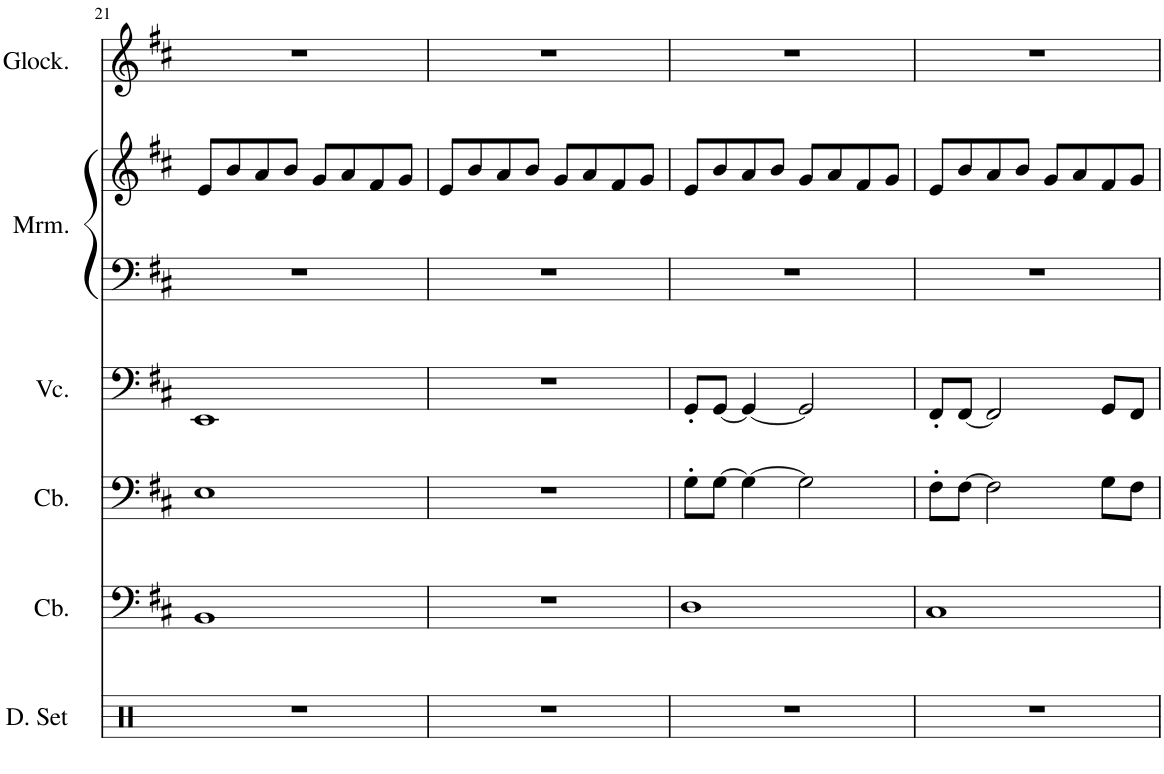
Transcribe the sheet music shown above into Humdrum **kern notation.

**kern	**kern	**kern	**kern	**kern	**kern	**kern
*part6	*part5	*part4	*part3	*part2	*part2	*part1
*staff7	*staff6	*staff5	*staff4	*staff3	*staff2	*staff1
*I"Drumset	*I"Contrabass	*I"Contrabass	*I"Violoncello	*I"Marimba	*	*I"Glockenspiel
*I'D. Set	*I'Cb.	*I'Cb.	*I'Vc.	*I'Mrm.	*	*I'Glock.
!!LO:PB:g=z
*clefX	*clefF4	*clefF4	*clefF4	*clefF4	*clefG2	*clefG2
*	*Trd7c12	*Trd7c12	*	*	*	*Trd-14c-24
*k[]	*k[f#c#]	*k[f#c#]	*k[f#c#]	*k[f#c#]	*k[f#c#]	*k[f#c#]
*M4/4	*M4/4	*M4/4	*M4/4	*M4/4	*M4/4	*M4/4
=21	=21	=21	=21	=21	=21	=21
1r	1BB	1E	1EE	1r	8e/L	1r
.	.	.	.	.	8b/	.
.	.	.	.	.	8a/	.
.	.	.	.	.	8b/J	.
.	.	.	.	.	8g/L	.
.	.	.	.	.	8a/	.
.	.	.	.	.	8f#/	.
.	.	.	.	.	8g/J	.
=22	=22	=22	=22	=22	=22	=22
1r	1r	1r	1r	1r	8e/L	1r
.	.	.	.	.	8b/	.
.	.	.	.	.	8a/	.
.	.	.	.	.	8b/J	.
.	.	.	.	.	8g/L	.
.	.	.	.	.	8a/	.
.	.	.	.	.	8f#/	.
.	.	.	.	.	8g/J	.
=23	=23	=23	=23	=23	=23	=23
1r	1D	8G'\L	8GG'/L	1r	8e/L	1r
.	.	[8G\J	[8GG/J	.	8b/	.
.	.	4G\_	4GG/_	.	8a/	.
.	.	.	.	.	8b/J	.
.	.	2G\]	2GG/]	.	8g/L	.
.	.	.	.	.	8a/	.
.	.	.	.	.	8f#/	.
.	.	.	.	.	8g/J	.
=24	=24	=24	=24	=24	=24	=24
1r	1C#	8F#'\L	8FF#'/L	1r	8e/L	1r
.	.	[8F#\J	[8FF#/J	.	8b/	.
.	.	2F#\]	2FF#/]	.	8a/	.
.	.	.	.	.	8b/J	.
.	.	.	.	.	8g/L	.
.	.	.	.	.	8a/	.
.	.	8G\L	8GG/L	.	8f#/	.
.	.	8F#\J	8FF#/J	.	8g/J	.
=	=	=	=	=	=	=
*-	*-	*-	*-	*-	*-	*-
